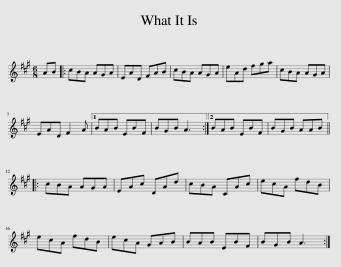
X:1
L:1/8
M:6/8
I:linebreak $
K:A
V:1 treble
V:1
 AB |: cBA AGA | EAD FAB | cBA AGA | eAd fga | %5
 cBA AGA |$ EAD F2 A |1 BAB EBF | BGB A3 :|2 BAB EBF | %10
 BGB AAB |:$ cBA AGA | EAc DAd | cBA CAc | ecA fdB |$ %15
 ecA fdB | ecA GAB | BAB EBF | BGB A3 :| %19
